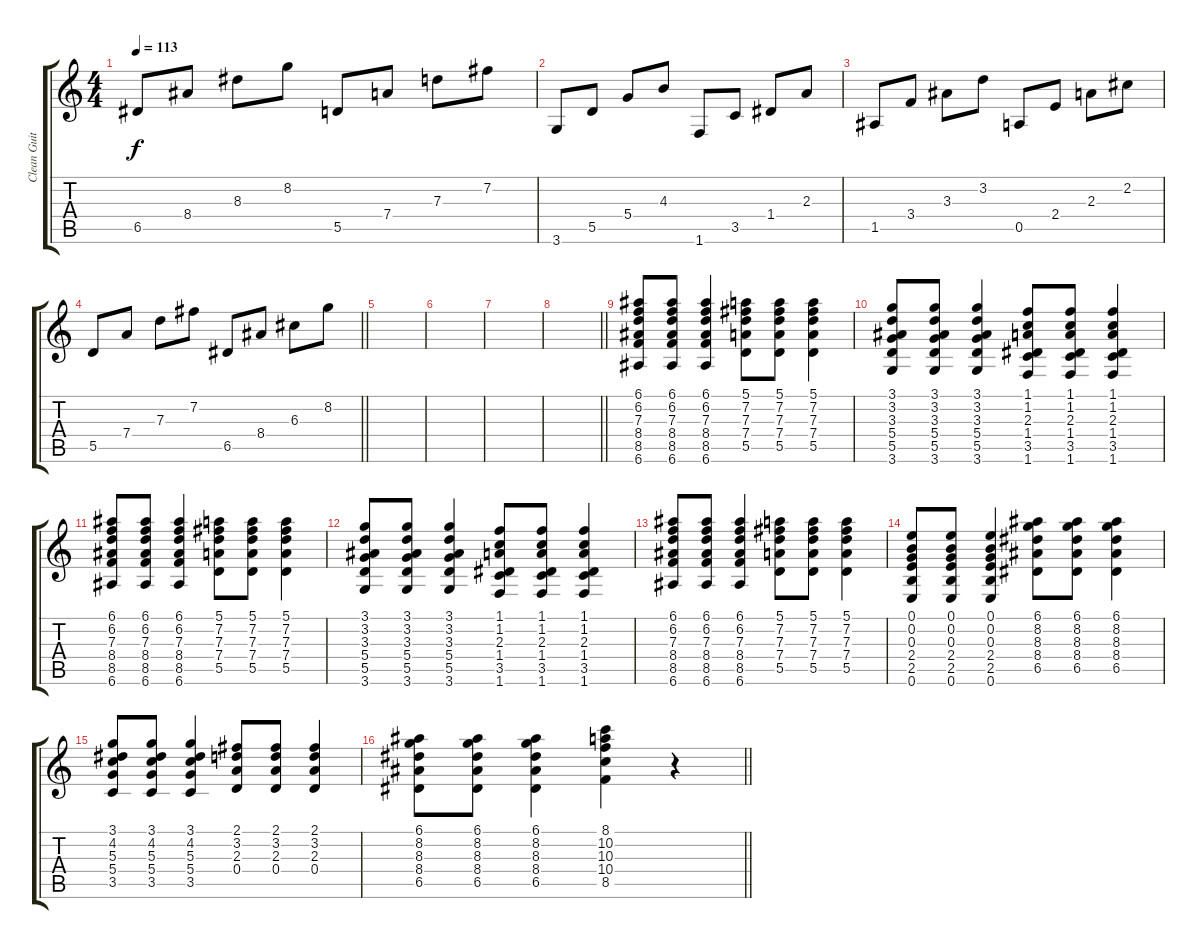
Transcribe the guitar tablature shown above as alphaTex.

\track ("Clean Guitar" "Clean Guit") {instrument electricguitarclean}
\staff {score tabs}
\tuning (E4 B3 G3 D3 A2 E2) {hide}
\ts (4 4)
\tempo 113
\clef g2
\ks c
6.5.8{dy f} 8.4.8 8.3.8 8.2.8 5.5.8 7.4.8 7.3.8 7.2.8 |
3.6.8 5.5.8 5.4.8 4.3.8 1.6.8 3.5.8 1.4.8 2.3.8 |
1.5.8 3.4.8 3.3.8 3.2.8 0.5.8 2.4.8 2.3.8 2.2.8 |
\barLineRight lightlight
5.5.8 7.4.8 7.3.8 7.2.8 6.5.8 8.4.8 6.3.8 8.2.8 |
|
|
|
\barLineRight lightlight
|
(6.1 6.2 7.3 8.4 8.5 6.6).8 (6.1 6.2 7.3 8.4 8.5 6.6).8 (6.1 6.2 7.3 8.4 8.5 6.6).4 (5.1 7.2 7.3 7.4 5.5).8 (5.1 7.2 7.3 7.4 5.5).8 (5.1 7.2 7.3 7.4 5.5).4 |
(3.1 3.2 3.3 5.4 5.5 3.6).8 (3.1 3.2 3.3 5.4 5.5 3.6).8 (3.1 3.2 3.3 5.4 5.5 3.6).4 (1.1 1.2 2.3 1.4 3.5 1.6).8 (1.1 1.2 2.3 1.4 3.5 1.6).8 (1.1 1.2 2.3 1.4 3.5 1.6).4 |
(6.1 6.2 7.3 8.4 8.5 6.6).8 (6.1 6.2 7.3 8.4 8.5 6.6).8 (6.1 6.2 7.3 8.4 8.5 6.6).4 (5.1 7.2 7.3 7.4 5.5).8 (5.1 7.2 7.3 7.4 5.5).8 (5.1 7.2 7.3 7.4 5.5).4 |
(3.1 3.2 3.3 5.4 5.5 3.6).8 (3.1 3.2 3.3 5.4 5.5 3.6).8 (3.1 3.2 3.3 5.4 5.5 3.6).4 (1.1 1.2 2.3 1.4 3.5 1.6).8 (1.1 1.2 2.3 1.4 3.5 1.6).8 (1.1 1.2 2.3 1.4 3.5 1.6).4 |
(6.1 6.2 7.3 8.4 8.5 6.6).8 (6.1 6.2 7.3 8.4 8.5 6.6).8 (6.1 6.2 7.3 8.4 8.5 6.6).4 (5.1 7.2 7.3 7.4 5.5).8 (5.1 7.2 7.3 7.4 5.5).8 (5.1 7.2 7.3 7.4 5.5).4 |
(0.1 0.2 0.3 2.4 2.5 0.6).8 (0.1 0.2 0.3 2.4 2.5 0.6).8 (0.1 0.2 0.3 2.4 2.5 0.6).4 (6.1 8.2 8.3 8.4 6.5).8 (6.1 8.2 8.3 8.4 6.5).8 (6.1 8.2 8.3 8.4 6.5).4 |
(3.1 4.2 5.3 5.4 3.5).8 (3.1 4.2 5.3 5.4 3.5).8 (3.1 4.2 5.3 5.4 3.5).4 (2.1 3.2 2.3 0.4).8 (2.1 3.2 2.3 0.4).8 (2.1 3.2 2.3 0.4).4 |
\barLineRight lightlight
(6.1 8.2 8.3 8.4 6.5).8 (6.1 8.2 8.3 8.4 6.5).8 (6.1 8.2 8.3 8.4 6.5).4 (8.1 10.2 10.3 10.4 8.5).4 r.4
